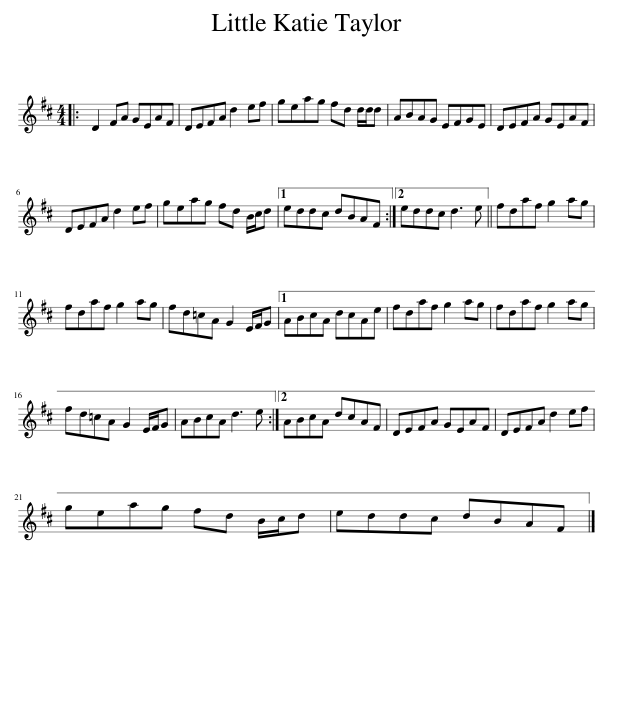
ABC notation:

X:1
L:1/8
M:4/4
I:linebreak $
K:D
V:1 treble
V:1
|: D2 FA GEAF | DEFA d2 ef | geag fd d/d/d | ABAG EFGE | DEFA GEAF |$ %5
 DEFA d2 ef | geag fd B/c/d |1 eddc dBAF :|2 eddc d3 e || fdaf g2 ag |$ %10
 fdaf g2 ag | fd=cA G2 E/F/G |1 ABcA dcAe | fdaf g2 ag | fdaf g2 ag |$ %15
 fd=cA G2 E/F/G | ABcA d3 e :|2 ABcA dcAF | DEFA GEAF | DEFA d2 ef |$ %20
 geag fd B/c/d | eddc dBAF |] %22
